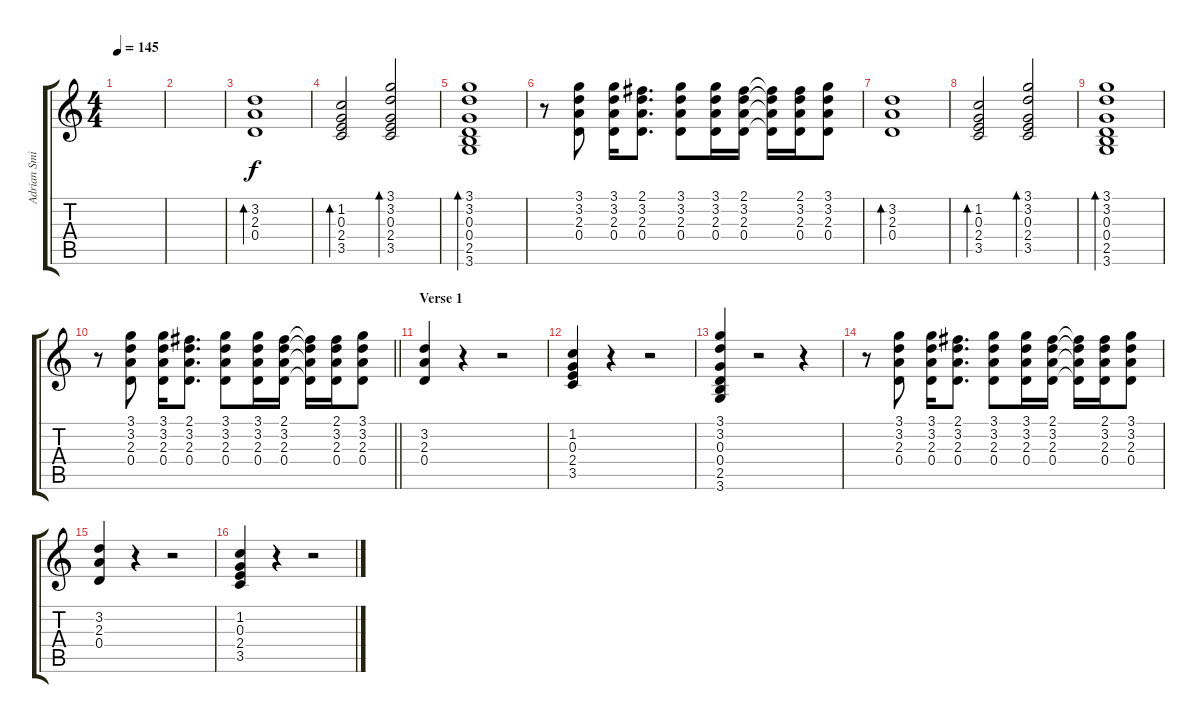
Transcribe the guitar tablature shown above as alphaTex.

\track ("Adrian Smith" "Adrian Smi") {instrument distortionguitar}
\staff {score tabs}
\tuning (E4 B3 G3 D3 A2 E2) {hide}
\ts (4 4)
\tempo 145
\clef g2
\ks c
|
|
(3.2 2.3 0.4).1{bd 120} |
(1.2 0.3 2.4 3.5).2{bd 120} (3.1 3.2 0.3 2.4 3.5).2{bd 120} |
(3.1 3.2 0.3 0.4 2.5 3.6).1{bd 60} |
r.8 (3.1 3.2 2.3 0.4).8 (3.1 3.2 2.3 0.4).16 (2.1 3.2 2.3 0.4).8{d} (3.1 3.2 2.3 0.4).8 (3.1 3.2 2.3 0.4).16 (2.1 3.2 2.3 0.4).16 (2.1{t} 3.2{t} 2.3{t} 0.4{t}).16 (2.1 3.2 2.3 0.4).16 (3.1 3.2 2.3 0.4).8 |
(3.2 2.3 0.4).1{bd 120} |
(1.2 0.3 2.4 3.5).2{bd 120} (3.1 3.2 0.3 2.4 3.5).2{bd 120} |
(3.1 3.2 0.3 0.4 2.5 3.6).1{bd 120} |
\barLineRight lightlight
r.8 (3.1 3.2 2.3 0.4).8 (3.1 3.2 2.3 0.4).16 (2.1 3.2 2.3 0.4).8{d} (3.1 3.2 2.3 0.4).8 (3.1 3.2 2.3 0.4).16 (2.1 3.2 2.3 0.4).16 (2.1{t} 3.2{t} 2.3{t} 0.4{t}).16 (2.1 3.2 2.3 0.4).16 (3.1 3.2 2.3 0.4).8 |
\section ("" "Verse 1")
(3.2 2.3 0.4).4 r.4 r.2 |
(1.2 0.3 2.4 3.5).4 r.4 r.2 |
(3.1 3.2 0.3 0.4 2.5 3.6).4 r.2 r.4 |
r.8 (3.1 3.2 2.3 0.4).8 (3.1 3.2 2.3 0.4).16 (2.1 3.2 2.3 0.4).8{d} (3.1 3.2 2.3 0.4).8 (3.1 3.2 2.3 0.4).16 (2.1 3.2 2.3 0.4).16 (2.1{t} 3.2{t} 2.3{t} 0.4{t}).16 (2.1 3.2 2.3 0.4).16 (3.1 3.2 2.3 0.4).8 |
(3.2 2.3 0.4).4 r.4 r.2 |
(1.2 0.3 2.4 3.5).4 r.4 r.2
